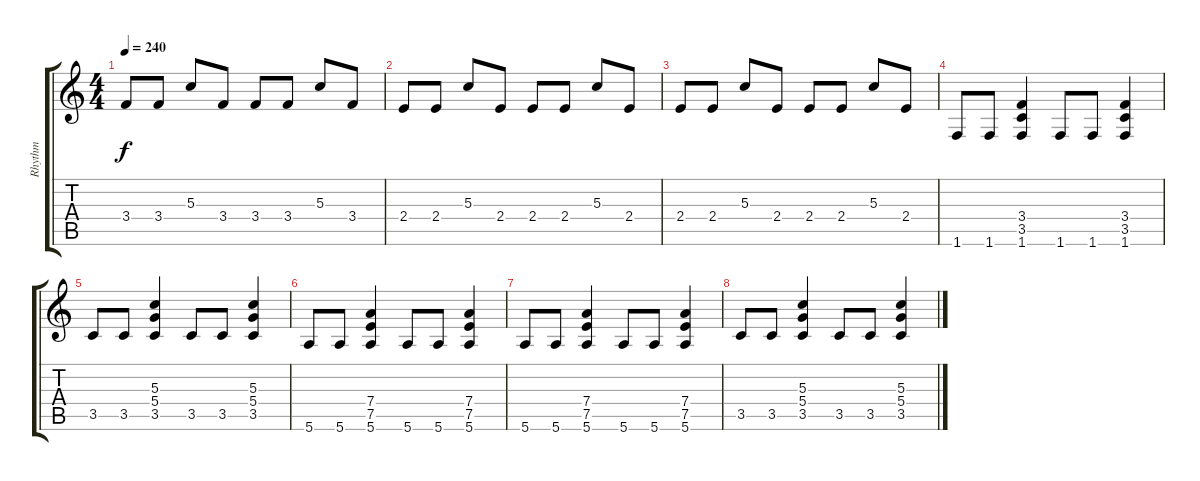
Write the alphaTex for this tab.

\track ("Rhythm" "Rhythm") {instrument distortionguitar}
\staff {score tabs}
\tuning (E4 B3 G3 D3 A2 E2) {hide}
\ts (4 4)
\tempo 240
\clef g2
\ks c
3.4.8{dy f} 3.4.8 5.3.8 3.4.8 3.4.8 3.4.8 5.3.8 3.4.8 |
2.4.8 2.4.8 5.3.8 2.4.8 2.4.8 2.4.8 5.3.8 2.4.8 |
2.4.8 2.4.8 5.3.8 2.4.8 2.4.8 2.4.8 5.3.8 2.4.8 |
1.6.8 1.6.8 (3.4 3.5 1.6).4 1.6.8 1.6.8 (3.4 3.5 1.6).4 |
3.5.8 3.5.8 (5.3 5.4 3.5).4 3.5.8 3.5.8 (5.3 5.4 3.5).4 |
5.6.8 5.6.8 (7.4 7.5 5.6).4 5.6.8 5.6.8 (7.4 7.5 5.6).4 |
5.6.8 5.6.8 (7.4 7.5 5.6).4 5.6.8 5.6.8 (7.4 7.5 5.6).4 |
3.5.8 3.5.8 (5.3 5.4 3.5).4 3.5.8 3.5.8 (5.3 5.4 3.5).4
